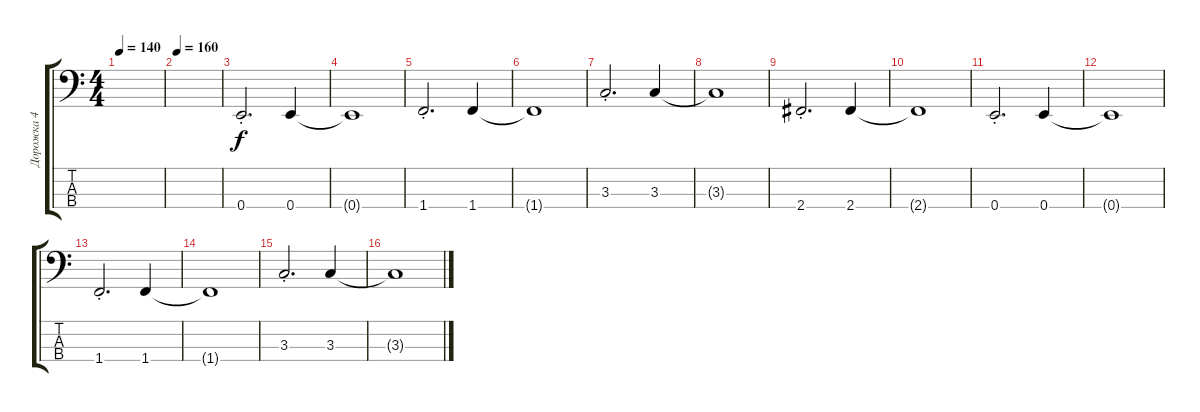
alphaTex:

\track ("Дорожка 4" "Дорожка 4") {instrument electricbasspick}
\staff {score tabs}
\tuning (G2 D2 A1 E1) {hide}
\ts (4 4)
\tempo 140
\clef f4
\ks c
|
\tempo 160
|
0.4{st}.2{d} 0.4.4 |
0.4{t}.1 |
1.4{st}.2{d} 1.4.4 |
1.4{t}.1 |
3.3{st}.2{d} 3.3.4 |
3.3{t}.1 |
2.4{st}.2{d} 2.4.4 |
2.4{t}.1 |
0.4{st}.2{d} 0.4.4 |
0.4{t}.1 |
1.4{st}.2{d} 1.4.4 |
1.4{t}.1 |
3.3{st}.2{d} 3.3.4 |
3.3{t}.1
